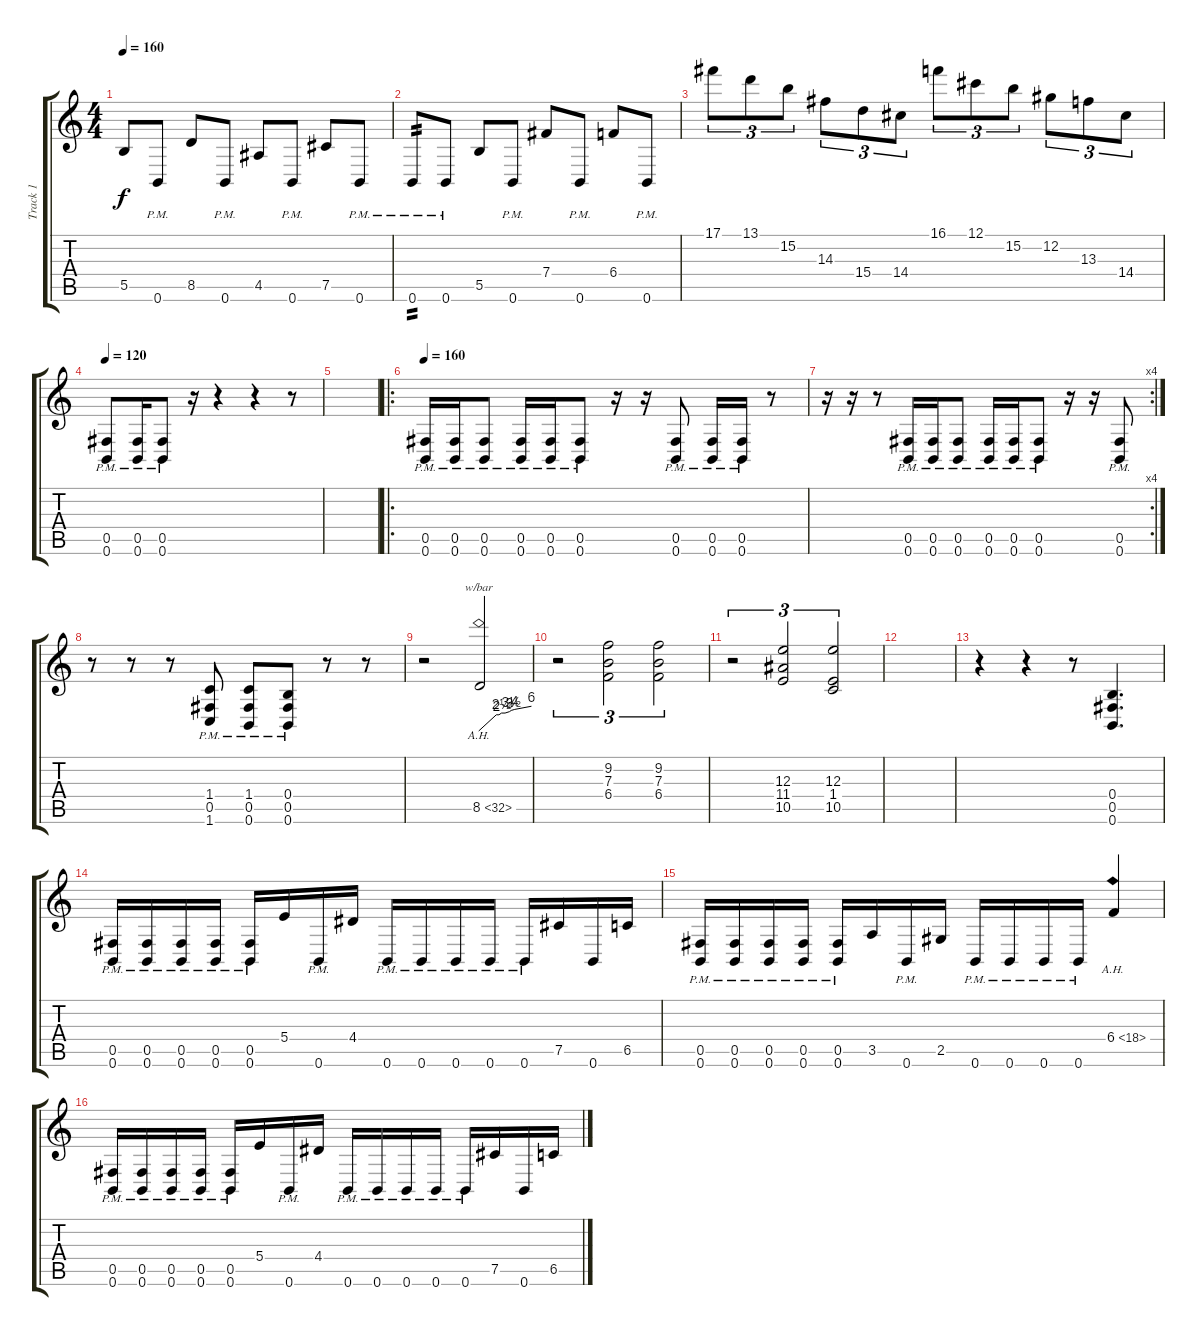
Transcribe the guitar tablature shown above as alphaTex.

\track ("Track 1" "Track 1") {instrument overdrivenguitar}
\staff {score tabs}
\tuning (Db4 Ab3 E3 B2 Gb2 B1) {hide}
\ts (4 4)
\tempo 160
\clef g2
\ks c
5.5.8{dy f} 0.6{pm}.8 8.5.8 0.6{pm}.8 4.5.8 0.6{pm}.8 7.5.8 0.6{pm}.8 |
0.6{pm}.8{tp 2} 0.6{pm}.8 5.5.8 0.6{pm}.8 7.4.8 0.6{pm}.8 6.4.8 0.6{pm}.8 |
17.1.8{tu (3 2)} 13.1.8{tu (3 2)} 15.2.8{tu (3 2)} 14.3.8{tu (3 2)} 15.4.8{tu (3 2)} 14.4.8{tu (3 2)} 16.1.8{tu (3 2)} 12.1.8{tu (3 2)} 15.2.8{tu (3 2)} 12.2.8{tu (3 2)} 13.3.8{tu (3 2)} 14.4.8{tu (3 2)} |
\tempo 120
(0.5{pm} 0.6{pm}).8 (0.5{pm} 0.6{pm}).16 (0.5{pm} 0.6{pm}).8 r.16 r.4 r.4 r.8 |
|
\ro
\tempo 160
(0.5{pm} 0.6{pm}).16 (0.5{pm} 0.6{pm}).16 (0.5{pm} 0.6{pm}).8 (0.5{pm} 0.6{pm}).16 (0.5{pm} 0.6{pm}).16 (0.5{pm} 0.6{pm}).8 r.16 r.16 (0.5{pm} 0.6{pm}).8 (0.5{pm} 0.6{pm}).16 (0.5{pm} 0.6{pm}).16 r.8 |
\rc 4
r.16 r.16 r.8 (0.5{pm} 0.6{pm}).16 (0.5{pm} 0.6{pm}).16 (0.5{pm} 0.6{pm}).8 (0.5{pm} 0.6{pm}).16 (0.5{pm} 0.6{pm}).16 (0.5{pm} 0.6{pm}).8 r.16 r.16 (0.5{pm} 0.6{pm}).8 |
r.8 r.8 r.8 (1.4{pm} 0.5{pm} 1.6{pm}).8 (1.4{pm} 0.5{pm} 0.6{pm}).8 (0.4{pm} 0.5{pm} 0.6{pm}).8 r.8 r.8 |
r.2 8.5{ah 24}.2{tbe (custom default 0 0 20 8 23 8 26 10 30 10 35 12 37 14 41 16 60 24)} |
r.2{tu (3 2)} (9.2 7.3 6.4).2{tu (3 2)} (9.2 7.3 6.4).2{tu (3 2)} |
r.2{tu (3 2)} (12.3 11.4 10.5).2{tu (3 2)} (12.3 1.4 10.5).2{tu (3 2)} |
|
r.4 r.4 r.8{volume 0} (0.4 0.5 0.6).4{d volume 13} |
(0.5{pm} 0.6{pm}).16 (0.5{pm} 0.6{pm}).16 (0.5{pm} 0.6{pm}).16 (0.5{pm} 0.6{pm}).16 (0.5{pm} 0.6{pm}).16 5.4.16 0.6{pm}.16 4.4.16 0.6{pm}.16 0.6{pm}.16 0.6{pm}.16 0.6{pm}.16 0.6{pm}.16 7.5.16 0.6.16 6.5.16 |
(0.5{pm} 0.6{pm}).16 (0.5{pm} 0.6{pm}).16 (0.5{pm} 0.6{pm}).16 (0.5{pm} 0.6{pm}).16 (0.5{pm} 0.6{pm}).16 3.5.16 0.6{pm}.16 2.5.16 0.6{pm}.16 0.6{pm}.16 0.6{pm}.16 0.6{pm}.16 6.4{ah 12}.4 |
(0.5{pm} 0.6{pm}).16 (0.5{pm} 0.6{pm}).16 (0.5{pm} 0.6{pm}).16 (0.5{pm} 0.6{pm}).16 (0.5{pm} 0.6{pm}).16 5.4.16 0.6{pm}.16 4.4.16 0.6{pm}.16 0.6{pm}.16 0.6{pm}.16 0.6{pm}.16 0.6{pm}.16 7.5.16 0.6.16 6.5.16
